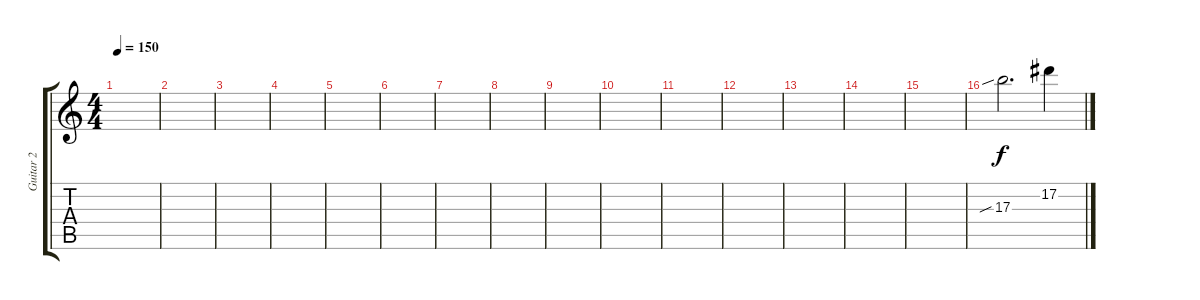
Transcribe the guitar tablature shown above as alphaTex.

\track ("Guitar 2" "Guitar 2") {instrument distortionguitar}
\staff {score tabs}
\tuning (Eb4 Bb3 Gb3 Db3 Ab2 Eb2) {hide}
\ts (4 4)
\tempo 150
\clef g2
\ks c
|
|
|
|
|
|
|
|
|
|
|
|
|
|
|
17.3{sib}.2{d} 17.2.4
